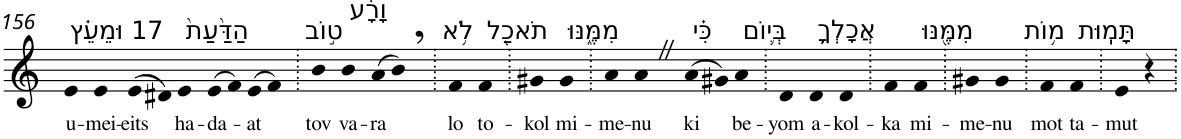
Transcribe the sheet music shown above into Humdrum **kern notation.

**kern	**text
*part1	*part1
*staff1	*staff1
*I"Piano	*
*I'Pno	*
!!LO:PB:g=z
*clefG2	*
*k[]	*
=156	=156
!LO:TX:a:t=17 וּמֵעֵ֗ץ	!
!	!LO:LY:b
4e	u-
!	!LO:LY:b
4e	-mei-
!	!LO:LY:b
(>8e	-eits
8d#X)	.
!LO:TX:a:t=הַדַּ֙עַת֙	!
!	!LO:LY:b
4e	ha-
!	!LO:LY:b
(>8e	-da-
8f)	.
!	!LO:LY:b
(>8e	-at
8f)	.
=157.	=157.
!LO:TX:a:t=ט֣וֹב	!
!	!LO:LY:b
4b	tov
!LO:TX:a:t=וָרָ֔ע	!
!	!LO:LY:b
4b	va-
!	!LO:LY:b
(>8a	-ra
8b,)	.
=158.	=158.
!LO:TX:a:t=לֹ֥א	!
!	!LO:LY:b
4f	lo
!LO:TX:a:t=תֹאכַ֖ל	!
!	!LO:LY:b
4f	to-
=159.	=159.
!	!LO:LY:b
4g#X	-kol
!LO:TX:a:t=מִמֶּ֑נּוּ	!
!	!LO:LY:b
4g#	mi-
=160.	=160.
!	!LO:LY:b
4a	-me-
!	!LO:LY:b
4aZ	-nu
!LO:TX:a:t=כִּ֗י	!
!	!LO:LY:b
(>8a	ki
8g#X)	.
!LO:TX:a:t=בְּי֛וֹם	!
!	!LO:LY:b
4a	be-
=161.	=161.
!	!LO:LY:b
4d	-yom
!LO:TX:a:t=אֲכָלְךָ֥	!
!	!LO:LY:b
4d	a-
!	!LO:LY:b
4d	-kol-
=162.	=162.
!	!LO:LY:b
4f	-ka
!LO:TX:a:t=מִמֶּ֖נּוּ	!
!	!LO:LY:b
4f	mi-
=163.	=163.
!	!LO:LY:b
4g#X	-me-
!	!LO:LY:b
4g#	-nu
=164.	=164.
!LO:TX:a:t=מ֥וֹת	!
!	!LO:LY:b
4f	mot
!LO:TX:a:t=תָּמֽוּת	!
!	!LO:LY:b
4f	ta-
=165.	=165.
!	!LO:LY:b
4e	-mut
4r	.
=.	=.
*-	*-
